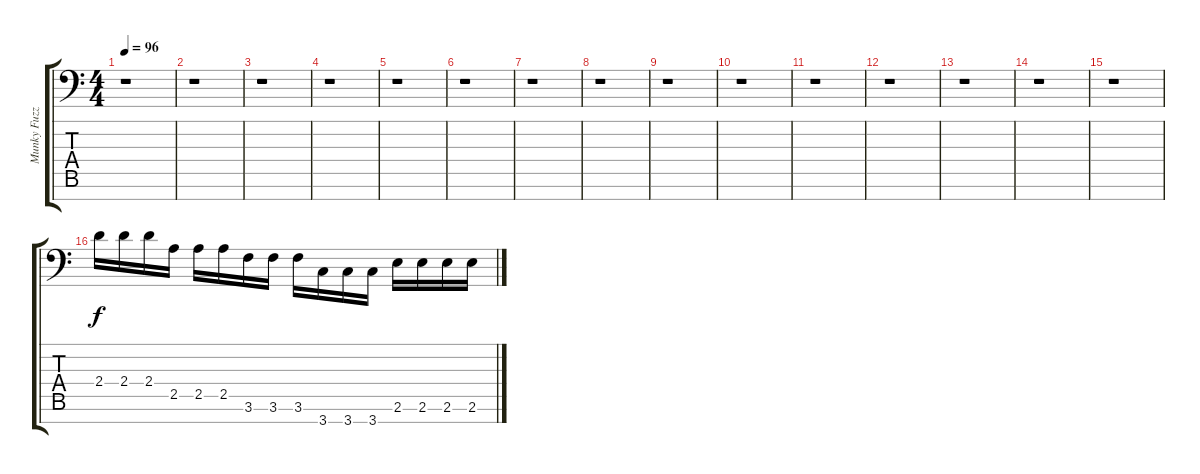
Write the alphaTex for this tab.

\track ("Munky Fuzz" "Munky Fuzz") {instrument overdrivenguitar}
\staff {score tabs}
\tuning (D4 A3 F3 C3 G2 D2 A1) {hide}
\ts (4 4)
\tempo 96
\clef f4
\ks c
r.1{dy f} |
r.1 |
r.1 |
r.1 |
r.1 |
r.1 |
r.1 |
r.1 |
r.1 |
r.1 |
r.1 |
r.1 |
r.1 |
r.1 |
r.1 |
2.4.16 2.4.16 2.4.16 2.5.16 2.5.16 2.5.16 3.6.16 3.6.16 3.6.16 3.7.16 3.7.16 3.7.16 2.6.16 2.6.16 2.6.16 2.6.16
